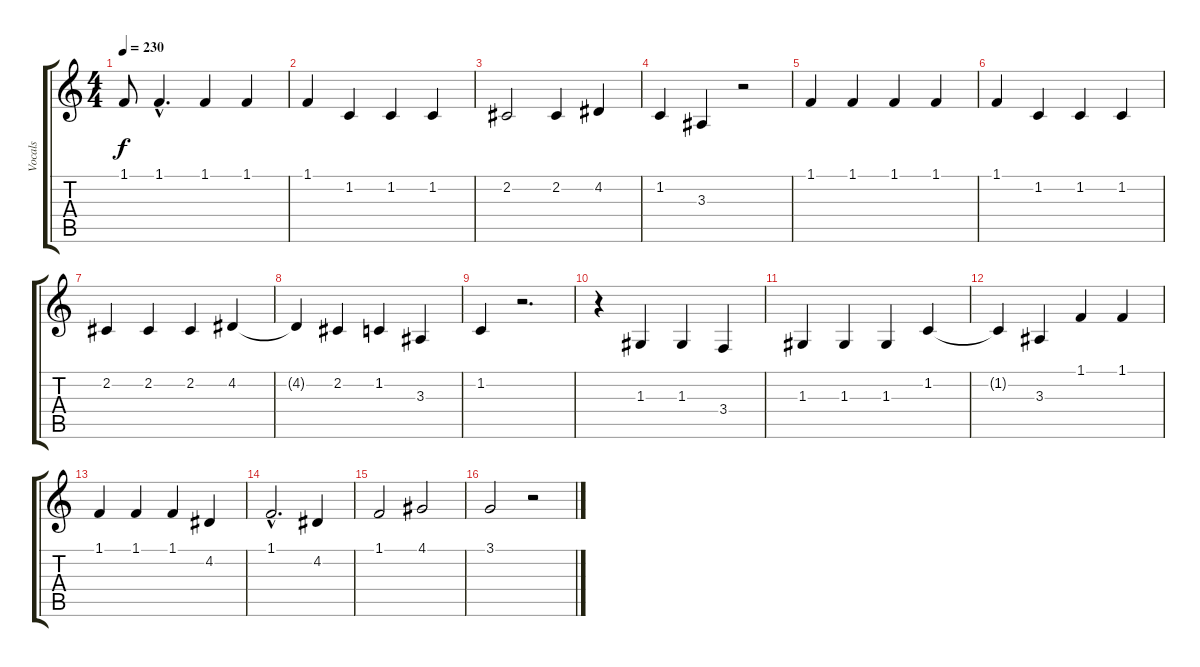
\track ("Vocals" "Vocals") {instrument tenorsax}
\staff {score tabs}
\tuning (E4 B3 G3 D3 A2 E2) {hide}
\ts (4 4)
\tempo 230
\clef g2
\ks c
1.1.8{dy f} 1.1{hac}.4{d} 1.1.4 1.1.4 |
1.1.4 1.2.4 1.2.4 1.2.4 |
2.2.2 2.2.4 4.2.4 |
1.2.4 3.3.4 r.2 |
1.1.4 1.1.4 1.1.4 1.1.4 |
1.1.4 1.2.4 1.2.4 1.2.4 |
2.2.4 2.2.4 2.2.4 4.2.4 |
4.2{t}.4 2.2.4 1.2.4 3.3.4 |
1.2.4 r.2{d} |
r.4 1.3.4 1.3.4 3.4.4 |
1.3.4 1.3.4 1.3.4 1.2.4 |
1.2{t}.4 3.3.4 1.1.4 1.1.4 |
1.1.4 1.1.4 1.1.4 4.2.4 |
1.1{hac}.2{d} 4.2.4 |
1.1.2 4.1.2 |
3.1.2 r.2
